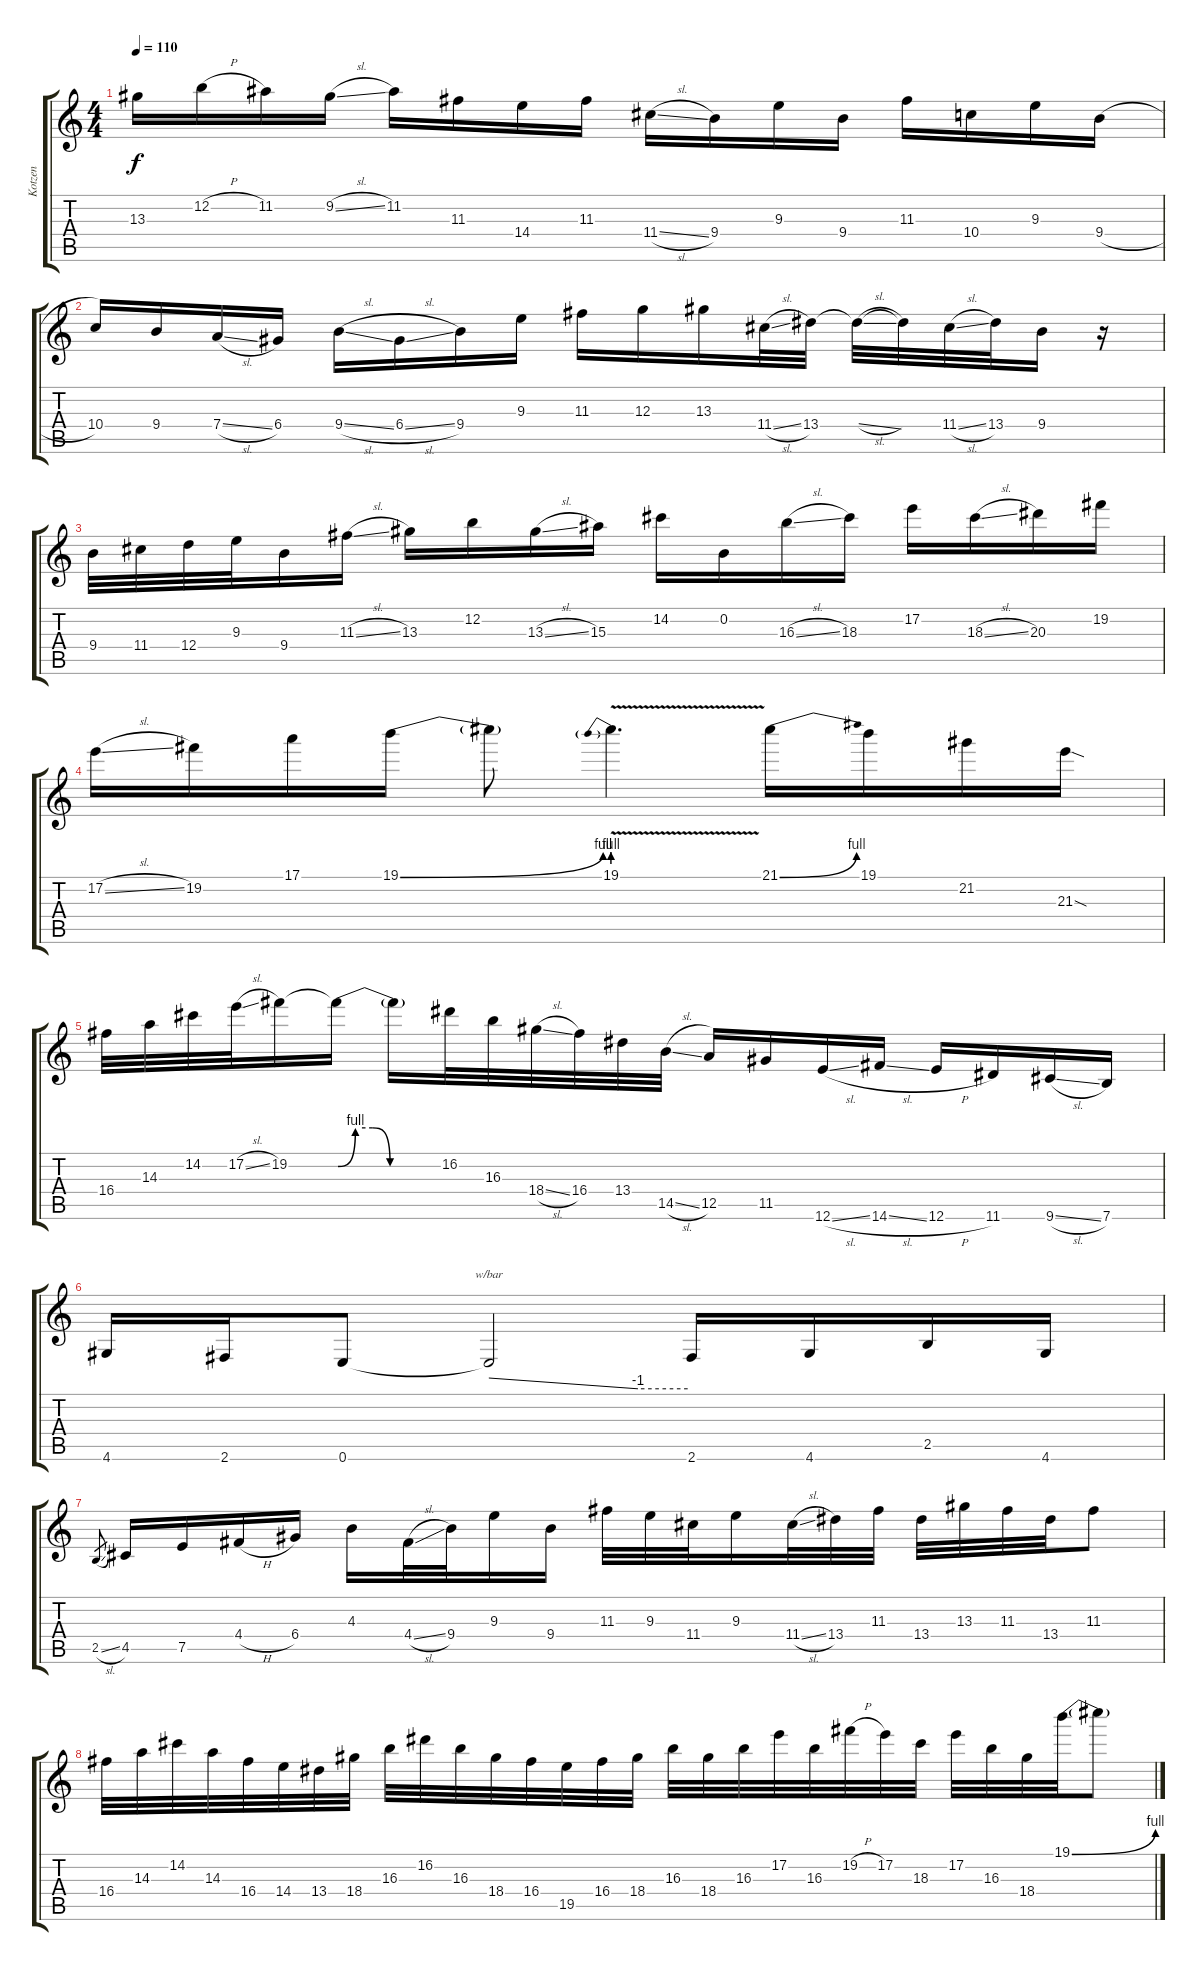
\track ("Kotzen" "Kotzen") {instrument electricguitarclean}
\staff {score tabs}
\tuning (E4 B3 G3 D3 A2 E2) {hide}
\ts (4 4)
\tempo 110
\clef g2
\ks c
13.3.16{dy f} 12.2{h}.16 11.2.16 9.2{sl}.16 11.2.16 11.3.16 14.4.16 11.3.16 11.4{sl}.16 9.4.16 9.3.16 9.4.16 11.3.16 10.4.16 9.3.16 9.4{h}.16 |
10.4.16 9.4.16 7.4{sl}.16 6.4.16 9.4{sl}.16 6.4{sl}.16 9.4.16 9.3.16 11.3.16 12.3.16 13.3.16 11.4{sl}.32 13.4.32 13.4{sl t}.32 13.4{t}.32 11.4{sl}.32 13.4.32 9.4.16 r.16 |
9.4.32 11.4.32 12.4.32 9.3.32 9.4.16 11.3{sl}.16 13.3.16 12.2.16 13.3{sl}.16 15.3.16 14.2.16 0.2.16 16.3{sl}.16 18.3.16 17.2.16 18.3{sl}.16 20.3.16 19.2.16 |
17.2{sl}.16 19.2.16 17.1.16 19.1{be (bend 0 0 60 4)}.16 19.1{t}.8 19.1{be (prebend 0 4 60 4) v}.4{d} 21.1{be (bend 0 0 60 4)}.16 19.1.16 21.2.16 21.3{sod}.16 |
16.4.32 14.3.32 14.2.32 17.2{sl}.32 19.2.16 19.2{be (custom 0 0 10 4 20 4 30 0 60 0) t}.16 19.2{t}.16 16.2.32 16.3.32 18.4{sl}.32 16.4.32 13.4.32 14.5{sl}.32 12.5.16 11.5.16 12.6{sl}.16 14.6{sl}.16 12.6{h}.16 11.6.16 9.6{sl}.16 7.6.16 |
4.6.16 2.6.16 0.6.8 0.6{t}.2{tbe (custom default 0 0 45 -4 60 -4)} 2.6.16 4.6.16 2.5.16 4.6.16 |
2.5{sl}.8{gr} 4.5.16 7.5.16 4.4{h}.16 6.4.16 4.3.16 4.4{sl}.32 9.4.32 9.3.16 9.4.16 11.3.32 9.3.32 11.4.32 9.3.16 11.4{sl}.32 13.4.32 11.3.32 13.4.32 13.3.32 11.3.32 13.4.32 11.3.8 |
16.4.32 14.3.32 14.2.32 14.3.32 16.4.32 14.4.32 13.4.32 18.4.32 16.3.32 16.2.32 16.3.32 18.4.32 16.4.32 19.5.32 16.4.32 18.4.32 16.3.32 18.4.32 16.3.32 17.2.32 16.3.32 19.2{h}.32 17.2.32 18.3.32 17.2.32 16.3.32 18.4.32 19.1{be (bend 0 0 60 4)}.32 19.1{t}.8
